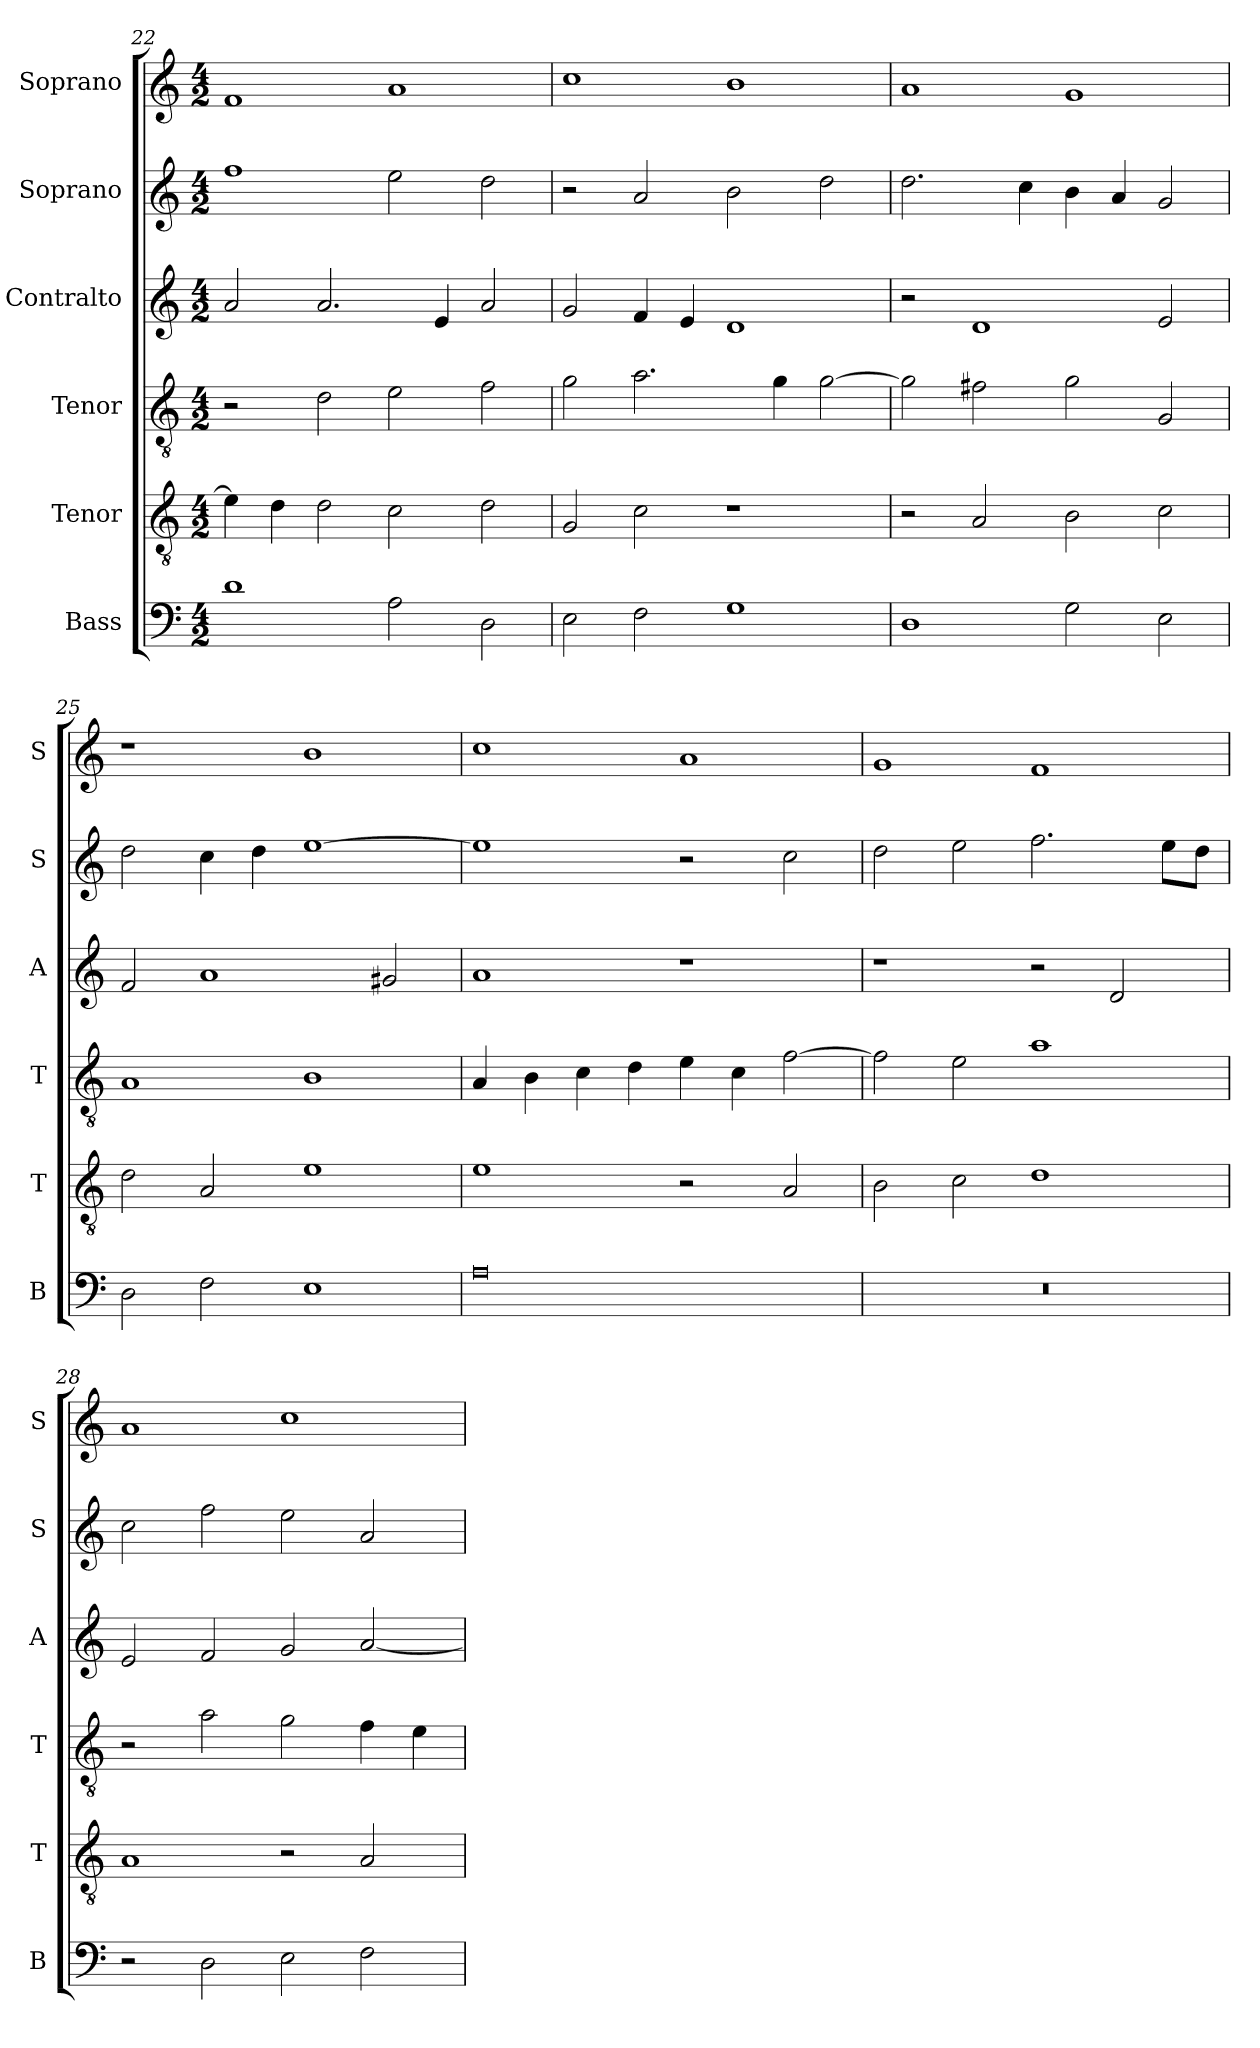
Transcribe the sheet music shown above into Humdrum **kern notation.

**kern	**kern	**kern	**kern	**kern	**kern
*part6	*part5	*part4	*part3	*part2	*part1
*staff6	*staff5	*staff4	*staff3	*staff2	*staff1
*I"Bass	*I"Tenor	*I"Tenor	*I"Contralto	*I"Soprano	*I"Soprano
*I'B	*I'T	*I'T	*I'A	*I'S	*I'S
*clefF4	*clefGv2	*clefGv2	*clefG2	*clefG2	*clefG2
*k[]	*k[]	*k[]	*k[]	*k[]	*k[]
*G:mix	*G:mix	*G:mix	*G:mix	*G:mix	*G:mix
*M4/2	*M4/2	*M4/2	*M4/2	*M4/2	*M4/2
=22	=22	=22	=22	=22	=22
1d	4e]	2r	2a	1ff	1f
.	4d	.	.	.	.
.	2d	2d	2.a	.	.
2A	2c	2e	.	2ee	1a
.	.	.	4e	.	.
2D	2d	2f	2a	2dd	.
=23	=23	=23	=23	=23	=23
2E	2G	2g	2g	2r	1cc
2F	2c	2.a	4f	2a	.
.	.	.	4e	.	.
1G	1r	.	1d	2b	1b
.	.	4g	.	.	.
.	.	[2g	.	2dd	.
=24	=24	=24	=24	=24	=24
1D	2r	2g]	2r	2.dd	1a
.	2A	2f#X	1d	.	.
.	.	.	.	4cc	.
2G	2B	2g	.	4b	1g
.	.	.	.	4a	.
2E	2c	2G	2e	2g	.
=25	=25	=25	=25	=25	=25
2D	2d	1A	2f	2dd	1r
2F	2A	.	1a	4cc	.
.	.	.	.	4dd	.
1E	1e	1B	.	[1ee	1b
.	.	.	2g#X	.	.
=26	=26	=26	=26	=26	=26
0A	1e	4A	1a	1ee]	1cc
.	.	4B	.	.	.
.	.	4c	.	.	.
.	.	4d	.	.	.
.	2r	4e	1r	2r	1a
.	.	4c	.	.	.
.	2A	[2f	.	2cc	.
=27	=27	=27	=27	=27	=27
0r	2B	2f]	1r	2dd	1g
.	2c	2e	.	2ee	.
.	1d	1a	2r	2.ff	1f
.	.	.	2d	.	.
.	.	.	.	8ee\L	.
.	.	.	.	8dd\J	.
=28	=28	=28	=28	=28	=28
2r	1A	2r	2e	2cc	1a
2D	.	2a	2f	2ff	.
2E	2r	2g	2g	2ee	1cc
2F	2A	4f	[2a	2a	.
.	.	4e	.	.	.
=	=	=	=	=	=
*-	*-	*-	*-	*-	*-
